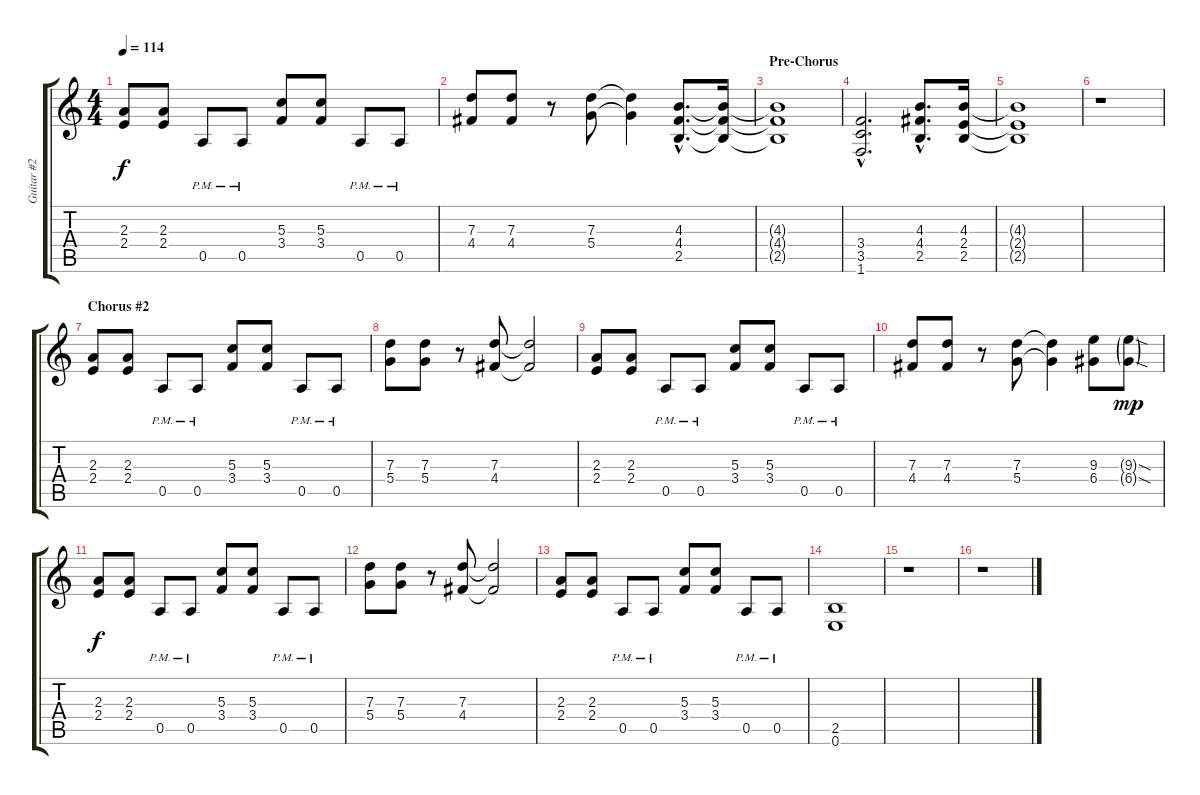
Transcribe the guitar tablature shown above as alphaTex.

\track ("Guitar #2 and #3" "Guitar #2 ") {instrument distortionguitar}
\staff {score tabs}
\tuning (E4 B3 G3 D3 A2 E2) {hide}
\ts (4 4)
\tempo 114
\clef g2
\ks c
(2.3 2.4).8{dy f} (2.3 2.4).8 0.5{pm}.8{instrument electricguitarmuted} 0.5{pm}.8 (5.3 3.4).8{instrument distortionguitar} (5.3 3.4).8 0.5{pm}.8{instrument electricguitarmuted} 0.5{pm}.8 |
(7.3 4.4).8{instrument distortionguitar} (7.3 4.4).8 r.8 (7.3 5.4).8 (7.3{t} 5.4{t}).4 (4.3{hac} 4.4{hac} 2.5{hac}).8{d} (4.3{t} 4.4{t} 2.5{t}).16 |
\section ("" "Pre-Chorus")
(4.3{t} 4.4{t} 2.5{t}).1 |
(3.4{hac} 3.5{hac} 1.6{hac}).2{d} (4.3{hac} 4.4{hac} 2.5{hac}).8{d} (4.3 2.4 2.5).16 |
(4.3{t} 2.4{t} 2.5{t}).1 |
r.1 |
\section ("" "Chorus #2")
(2.3 2.4).8 (2.3 2.4).8 0.5{pm}.8{instrument electricguitarmuted} 0.5{pm}.8 (5.3 3.4).8{instrument distortionguitar} (5.3 3.4).8 0.5{pm}.8{instrument electricguitarmuted} 0.5{pm}.8 |
(7.3 5.4).8{instrument distortionguitar} (7.3 5.4).8 r.8 (7.3 4.4).8 (7.3{t} 4.4{t}).2 |
(2.3 2.4).8 (2.3 2.4).8 0.5{pm}.8{instrument electricguitarmuted} 0.5{pm}.8 (5.3 3.4).8{instrument distortionguitar} (5.3 3.4).8 0.5{pm}.8{instrument electricguitarmuted} 0.5{pm}.8 |
(7.3 4.4).8{instrument distortionguitar} (7.3 4.4).8 r.8 (7.3 5.4).8 (7.3{t} 5.4{t}).4 (9.3 6.4).8 (9.3{sod g} 6.4{sod g}).8{dy mp} |
(2.3 2.4).8{dy f} (2.3 2.4).8 0.5{pm}.8{instrument electricguitarmuted} 0.5{pm}.8 (5.3 3.4).8{instrument distortionguitar} (5.3 3.4).8 0.5{pm}.8{instrument electricguitarmuted} 0.5{pm}.8 |
(7.3 5.4).8{instrument distortionguitar} (7.3 5.4).8 r.8 (7.3 4.4).8 (7.3{t} 4.4{t}).2 |
(2.3 2.4).8 (2.3 2.4).8 0.5{pm}.8{instrument electricguitarmuted} 0.5{pm}.8 (5.3 3.4).8{instrument distortionguitar} (5.3 3.4).8 0.5{pm}.8{instrument electricguitarmuted} 0.5{pm}.8 |
(2.5 0.6).1{instrument distortionguitar} |
r.1 |
r.1
